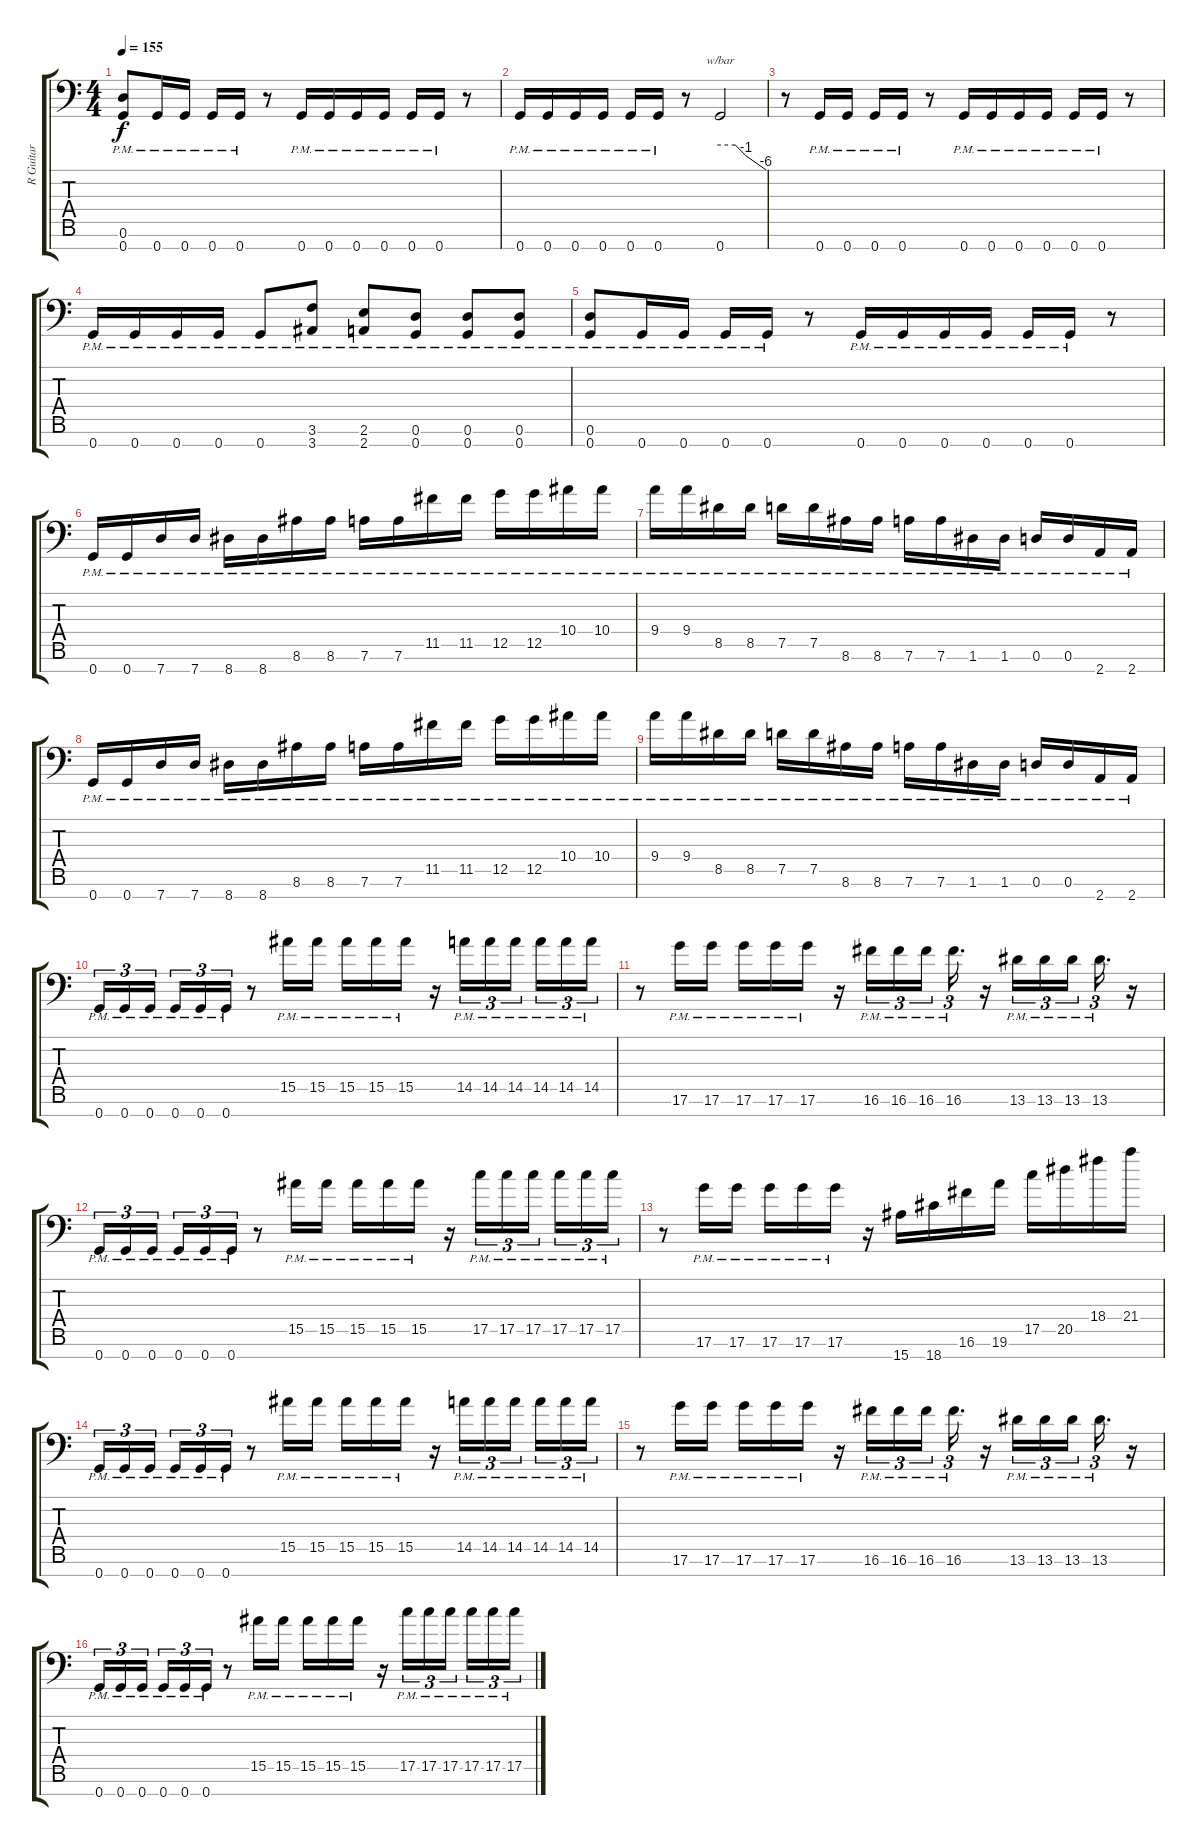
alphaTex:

\track ("R Guitar" "R Guitar") {instrument distortionguitar}
\staff {score tabs}
\tuning (D4 A3 F3 C3 G2 D2 G1) {hide}
\ts (4 4)
\tempo 155
\clef f4
\ks c
(0.6{pm} 0.7{pm}).8{dy f} 0.7{pm}.16 0.7{pm}.16 0.7{pm}.16 0.7{pm}.16 r.8 0.7{pm}.16 0.7{pm}.16 0.7{pm}.16 0.7{pm}.16 0.7{pm}.16 0.7{pm}.16 r.8 |
0.7{pm}.16 0.7{pm}.16 0.7{pm}.16 0.7{pm}.16 0.7{pm}.16 0.7{pm}.16 r.8 0.7.2{tbe (custom default 0 0 20 0 34 -4 60 -24)} |
r.8 0.7{pm}.16 0.7{pm}.16 0.7{pm}.16 0.7{pm}.16 r.8 0.7{pm}.16 0.7{pm}.16 0.7{pm}.16 0.7{pm}.16 0.7{pm}.16 0.7{pm}.16 r.8 |
0.7{pm}.16 0.7{pm}.16 0.7{pm}.16 0.7{pm}.16 0.7{pm}.8 (3.6{pm} 3.7{pm}).8 (2.6{pm} 2.7{pm}).8 (0.6{pm} 0.7{pm}).8 (0.6{pm} 0.7{pm}).8 (0.6{pm} 0.7{pm}).8 |
(0.6{pm} 0.7{pm}).8 0.7{pm}.16 0.7{pm}.16 0.7{pm}.16 0.7{pm}.16 r.8 0.7{pm}.16 0.7{pm}.16 0.7{pm}.16 0.7{pm}.16 0.7{pm}.16 0.7{pm}.16 r.8 |
0.7{pm}.16 0.7{pm}.16 7.7{pm}.16 7.7{pm}.16 8.7{pm}.16 8.7{pm}.16 8.6{pm}.16 8.6{pm}.16 7.6{pm}.16 7.6{pm}.16 11.5{pm}.16 11.5{pm}.16 12.5{pm}.16 12.5{pm}.16 10.4{pm}.16 10.4{pm}.16 |
9.4{pm}.16 9.4{pm}.16 8.5{pm}.16 8.5{pm}.16 7.5{pm}.16 7.5{pm}.16 8.6{pm}.16 8.6{pm}.16 7.6{pm}.16 7.6{pm}.16 1.6{pm}.16 1.6{pm}.16 0.6{pm}.16 0.6{pm}.16 2.7{pm}.16 2.7{pm}.16 |
0.7{pm}.16 0.7{pm}.16 7.7{pm}.16 7.7{pm}.16 8.7{pm}.16 8.7{pm}.16 8.6{pm}.16 8.6{pm}.16 7.6{pm}.16 7.6{pm}.16 11.5{pm}.16 11.5{pm}.16 12.5{pm}.16 12.5{pm}.16 10.4{pm}.16 10.4{pm}.16 |
9.4{pm}.16 9.4{pm}.16 8.5{pm}.16 8.5{pm}.16 7.5{pm}.16 7.5{pm}.16 8.6{pm}.16 8.6{pm}.16 7.6{pm}.16 7.6{pm}.16 1.6{pm}.16 1.6{pm}.16 0.6{pm}.16 0.6{pm}.16 2.7{pm}.16 2.7{pm}.16 |
0.7{pm}.16{tu (3 2)} 0.7{pm}.16{tu (3 2)} 0.7{pm}.16{tu (3 2) beam splitsecondary} 0.7{pm}.16{tu (3 2)} 0.7{pm}.16{tu (3 2)} 0.7{pm}.16{tu (3 2)} r.8 15.5{pm}.16 15.5{pm}.16 15.5{pm}.16 15.5{pm}.16 15.5{pm}.16 r.16 14.5{pm}.16{tu (3 2)} 14.5{pm}.16{tu (3 2)} 14.5{pm}.16{tu (3 2) beam splitsecondary} 14.5{pm}.16{tu (3 2)} 14.5{pm}.16{tu (3 2)} 14.5{pm}.16{tu (3 2)} |
r.8 17.6{pm}.16 17.6{pm}.16 17.6{pm}.16 17.6{pm}.16 17.6{pm}.16 r.16 16.6{pm}.16{tu (3 2)} 16.6{pm}.16{tu (3 2)} 16.6{pm}.16{tu (3 2) beam splitsecondary} 16.6{pm}.16{d tu (3 2)} r.16 13.6{pm}.16{tu (3 2)} 13.6{pm}.16{tu (3 2)} 13.6{pm}.16{tu (3 2) beam splitsecondary} 13.6{pm}.16{d tu (3 2)} r.16 |
0.7{pm}.16{tu (3 2)} 0.7{pm}.16{tu (3 2)} 0.7{pm}.16{tu (3 2) beam splitsecondary} 0.7{pm}.16{tu (3 2)} 0.7{pm}.16{tu (3 2)} 0.7{pm}.16{tu (3 2)} r.8 15.5{pm}.16 15.5{pm}.16 15.5{pm}.16 15.5{pm}.16 15.5{pm}.16 r.16 17.5{pm}.16{tu (3 2)} 17.5{pm}.16{tu (3 2)} 17.5{pm}.16{tu (3 2) beam splitsecondary} 17.5{pm}.16{tu (3 2)} 17.5{pm}.16{tu (3 2)} 17.5{pm}.16{tu (3 2)} |
r.8 17.6{pm}.16 17.6{pm}.16 17.6{pm}.16 17.6{pm}.16 17.6{pm}.16 r.16 15.7.16 18.7.16 16.6.16 19.6.16 17.5.16 20.5.16 18.4.16 21.4.16 |
0.7{pm}.16{tu (3 2)} 0.7{pm}.16{tu (3 2)} 0.7{pm}.16{tu (3 2) beam splitsecondary} 0.7{pm}.16{tu (3 2)} 0.7{pm}.16{tu (3 2)} 0.7{pm}.16{tu (3 2)} r.8 15.5{pm}.16 15.5{pm}.16 15.5{pm}.16 15.5{pm}.16 15.5{pm}.16 r.16 14.5{pm}.16{tu (3 2)} 14.5{pm}.16{tu (3 2)} 14.5{pm}.16{tu (3 2) beam splitsecondary} 14.5{pm}.16{tu (3 2)} 14.5{pm}.16{tu (3 2)} 14.5{pm}.16{tu (3 2)} |
r.8 17.6{pm}.16 17.6{pm}.16 17.6{pm}.16 17.6{pm}.16 17.6{pm}.16 r.16 16.6{pm}.16{tu (3 2)} 16.6{pm}.16{tu (3 2)} 16.6{pm}.16{tu (3 2) beam splitsecondary} 16.6{pm}.16{d tu (3 2)} r.16 13.6{pm}.16{tu (3 2)} 13.6{pm}.16{tu (3 2)} 13.6{pm}.16{tu (3 2) beam splitsecondary} 13.6{pm}.16{d tu (3 2)} r.16 |
0.7{pm}.16{tu (3 2)} 0.7{pm}.16{tu (3 2)} 0.7{pm}.16{tu (3 2) beam splitsecondary} 0.7{pm}.16{tu (3 2)} 0.7{pm}.16{tu (3 2)} 0.7{pm}.16{tu (3 2)} r.8 15.5{pm}.16 15.5{pm}.16 15.5{pm}.16 15.5{pm}.16 15.5{pm}.16 r.16 17.5{pm}.16{tu (3 2)} 17.5{pm}.16{tu (3 2)} 17.5{pm}.16{tu (3 2) beam splitsecondary} 17.5{pm}.16{tu (3 2)} 17.5{pm}.16{tu (3 2)} 17.5{pm}.16{tu (3 2)}
